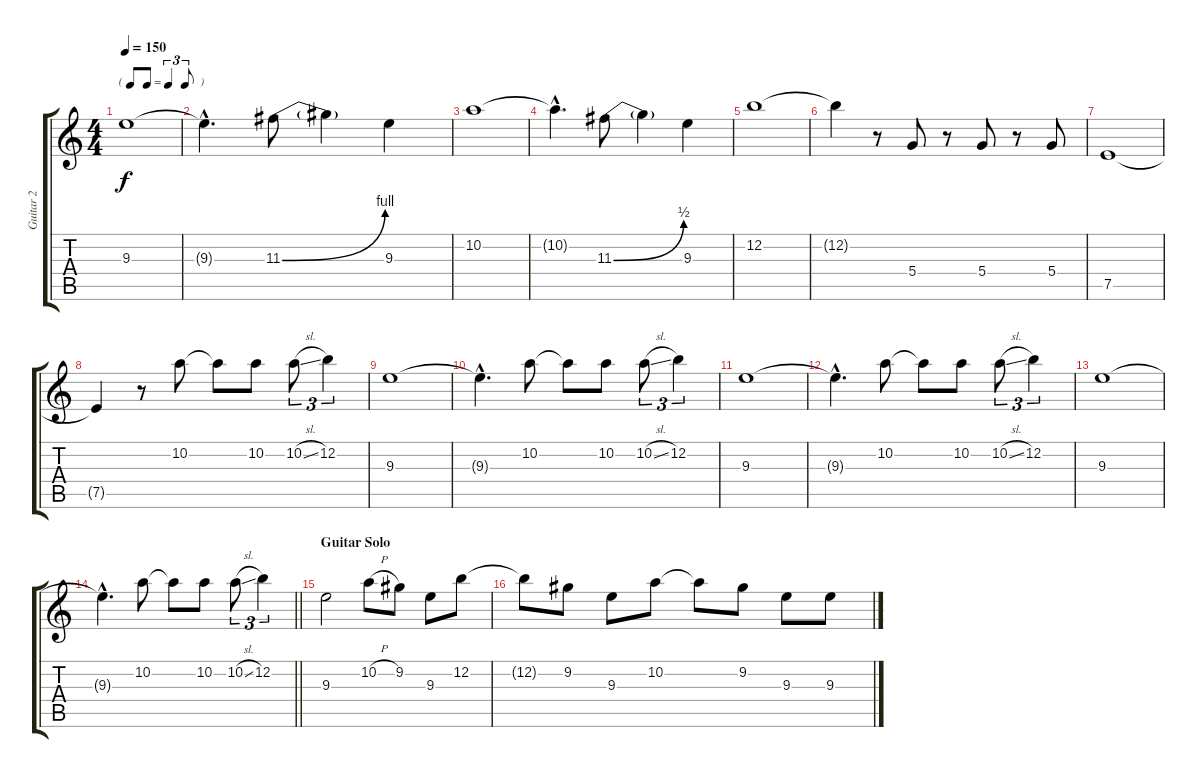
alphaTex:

\track ("Guitar 2" "Guitar 2") {instrument electricguitarclean}
\staff {score tabs}
\tuning (E4 B3 G3 D3 A2 E2) {hide}
\ts (4 4)
\tf triplet8th
\tempo 150
\clef g2
\ks c
9.3.1{dy f} |
9.3{hac t}.4{d} 11.3{be (bend 0 0 60 4)}.8 11.3{t}.4 9.3.4 |
10.2.1 |
10.2{hac t}.4{d} 11.3{be (bend 0 0 60 2)}.8 11.3{t}.4 9.3.4 |
12.2.1 |
12.2{t}.4 r.8 5.4.8 r.8 5.4.8 r.8 5.4.8 |
7.5.1 |
7.5{t}.4 r.8 10.2.8 10.2{t}.8 10.2.8 10.2{sl}.8{tu (3 2)} 12.2.4{tu (3 2)} |
9.3.1 |
9.3{hac t}.4{d} 10.2.8 10.2{t}.8 10.2.8 10.2{sl}.8{tu (3 2)} 12.2.4{tu (3 2)} |
9.3.1 |
9.3{hac t}.4{d} 10.2.8 10.2{t}.8 10.2.8 10.2{sl}.8{tu (3 2)} 12.2.4{tu (3 2)} |
9.3.1 |
\barLineRight lightlight
9.3{hac t}.4{d} 10.2.8 10.2{t}.8 10.2.8 10.2{sl}.8{tu (3 2)} 12.2.4{tu (3 2)} |
\section ("" "Guitar Solo")
9.3.2 10.2{h}.8 9.2.8 9.3.8 12.2.8 |
12.2{t}.8 9.2.8 9.3.8 10.2.8 10.2{t}.8 9.2.8 9.3.8 9.3.8
